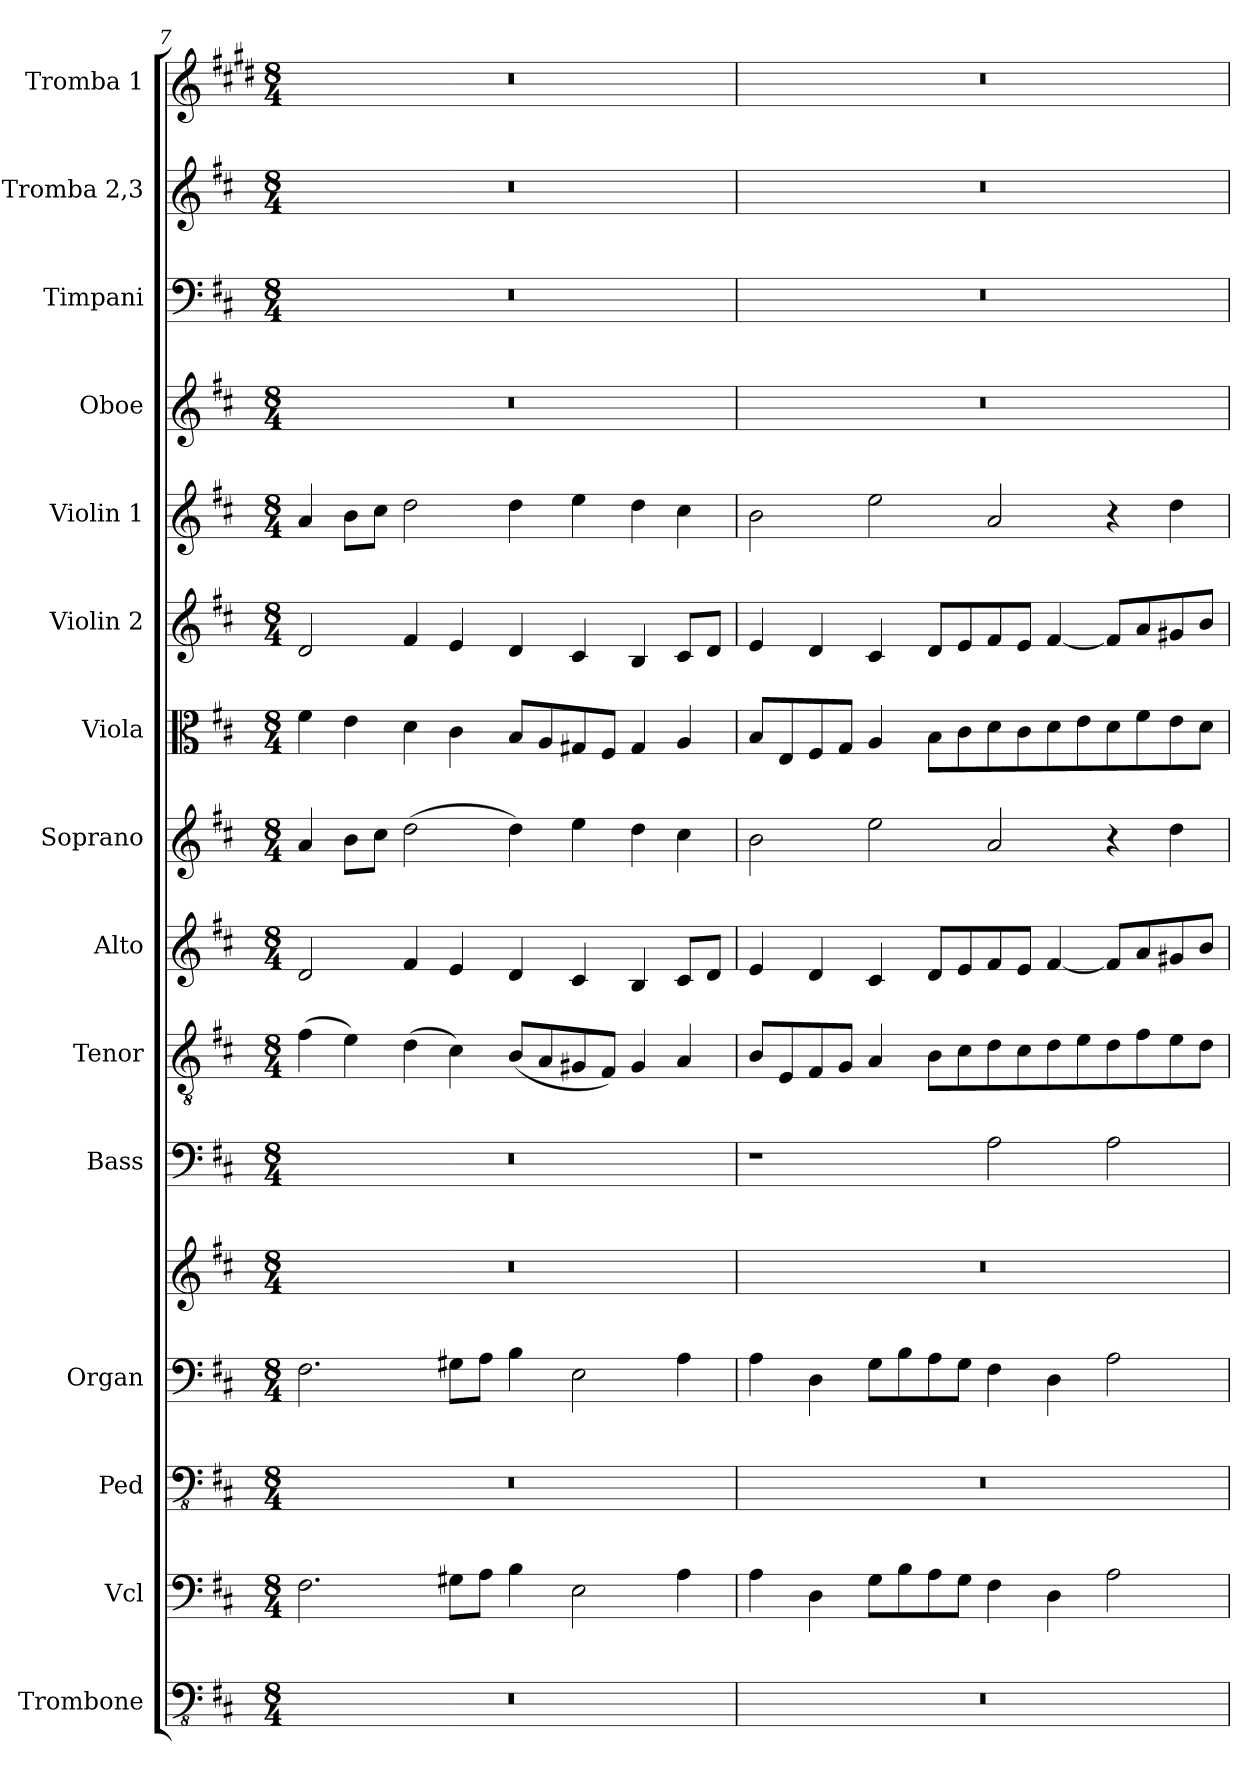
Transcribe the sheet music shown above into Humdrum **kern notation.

**kern	**kern	**kern	**kern	**kern	**kern	**kern	**kern	**kern	**kern	**kern	**kern	**kern	**kern	**kern	**kern
*part15	*part14	*part13	*part12	*part12	*part11	*part10	*part9	*part8	*part7	*part6	*part5	*part4	*part3	*part2	*part1
*staff16	*staff15	*staff14	*staff13	*staff12	*staff11	*staff10	*staff9	*staff8	*staff7	*staff6	*staff5	*staff4	*staff3	*staff2	*staff1
*I"Trombone	*I"Vcl	*I"Ped	*I"Organ	*	*I"Bass	*I"Tenor	*I"Alto	*I"Soprano	*I"Viola	*I"Violin 2	*I"Violin 1	*I"Oboe	*I"Timpani	*I"Tromba 2,3	*I"Tromba 1
*I'Trb	*	*	*	*	*	*	*	*I'S	*	*	*	*I'Ob	*I'Timp	*	*
*clefFv4	*clefF4	*clefFv4	*clefF4	*clefG2	*clefF4	*clefGv2	*clefG2	*clefG2	*clefC3	*clefG2	*clefG2	*clefG2	*clefF4	*clefG2	*clefG2
*	*	*	*	*	*	*	*	*	*	*	*	*	*	*	*ITrd1c2
*k[f#c#]	*k[f#c#]	*k[f#c#]	*k[f#c#]	*k[f#c#]	*k[f#c#]	*k[f#c#]	*k[f#c#]	*k[f#c#]	*k[f#c#]	*k[f#c#]	*k[f#c#]	*k[f#c#]	*k[f#c#]	*k[f#c#]	*k[f#c#]
*M8/4	*M8/4	*M8/4	*M8/4	*M8/4	*M8/4	*M8/4	*M8/4	*M8/4	*M8/4	*M8/4	*M8/4	*M8/4	*M8/4	*M8/4	*M8/4
=7	=7	=7	=7	=7	=7	=7	=7	=7	=7	=7	=7	=7	=7	=7	=7
0r	2.F#\	0r	2.F#\	0r	0r	(4f#\	2d/	4a/	4f#\	2d/	4a/	0r	0r	0r	0r
.	.	.	.	.	.	4e\)	.	8b\L	4e\	.	8b\L	.	.	.	.
.	.	.	.	.	.	.	.	8cc#\J	.	.	8cc#\J	.	.	.	.
.	.	.	.	.	.	(4d\	4f#/	(2dd\	4d\	4f#/	2dd\	.	.	.	.
.	8G#X\L	.	8G#X\L	.	.	4c#\)	4e/	.	4c#\	4e/	.	.	.	.	.
.	8A\J	.	8A\J	.	.	.	.	.	.	.	.	.	.	.	.
.	4B\	.	4B\	.	.	(8B/L	4d/	4dd\)	8B/L	4d/	4dd\	.	.	.	.
.	.	.	.	.	.	8A/	.	.	8A/	.	.	.	.	.	.
.	2E\	.	2E\	.	.	8G#X/	4c#/	4ee\	8G#X/	4c#/	4ee\	.	.	.	.
.	.	.	.	.	.	8F#/J)	.	.	8F#/J	.	.	.	.	.	.
.	.	.	.	.	.	4G#/	4B/	4dd\	4G#/	4B/	4dd\	.	.	.	.
.	4A\	.	4A\	.	.	4A/	8c#/L	4cc#\	4A/	8c#/L	4cc#\	.	.	.	.
.	.	.	.	.	.	.	8d/J	.	.	8d/J	.	.	.	.	.
=8	=8	=8	=8	=8	=8	=8	=8	=8	=8	=8	=8	=8	=8	=8	=8
0r	4A\	0r	4A\	0r	1r	8B/L	4e/	2b\	8B/L	4e/	2b\	0r	0r	0r	0r
.	.	.	.	.	.	8E/	.	.	8E/	.	.	.	.	.	.
.	4D\	.	4D\	.	.	8F#/	4d/	.	8F#/	4d/	.	.	.	.	.
.	.	.	.	.	.	8G/J	.	.	8G/J	.	.	.	.	.	.
.	8G\L	.	8G\L	.	.	4A/	4c#/	2ee\	4A/	4c#/	2ee\	.	.	.	.
.	8B\	.	8B\	.	.	.	.	.	.	.	.	.	.	.	.
.	8A\	.	8A\	.	.	8B\L	8d/L	.	8B\L	8d/L	.	.	.	.	.
.	8G\J	.	8G\J	.	.	8c#\	8e/	.	8c#\	8e/	.	.	.	.	.
.	4F#\	.	4F#\	.	2A\	8d\	8f#/	2a/	8d\	8f#/	2a/	.	.	.	.
.	.	.	.	.	.	8c#\	8e/J	.	8c#\	8e/J	.	.	.	.	.
.	4D\	.	4D\	.	.	8d\	[4f#/	.	8d\	[4f#/	.	.	.	.	.
.	.	.	.	.	.	8e\	.	.	8e\	.	.	.	.	.	.
.	2A\	.	2A\	.	2A\	8d\	8f#/L]	4r	8d\	8f#/L]	4r	.	.	.	.
.	.	.	.	.	.	8f#\	8a/	.	8f#\	8a/	.	.	.	.	.
.	.	.	.	.	.	8e\	8g#X/	4dd\	8e\	8g#X/	4dd\	.	.	.	.
.	.	.	.	.	.	8d\J	8b/J	.	8d\J	8b/J	.	.	.	.	.
=	=	=	=	=	=	=	=	=	=	=	=	=	=	=	=
*-	*-	*-	*-	*-	*-	*-	*-	*-	*-	*-	*-	*-	*-	*-	*-
